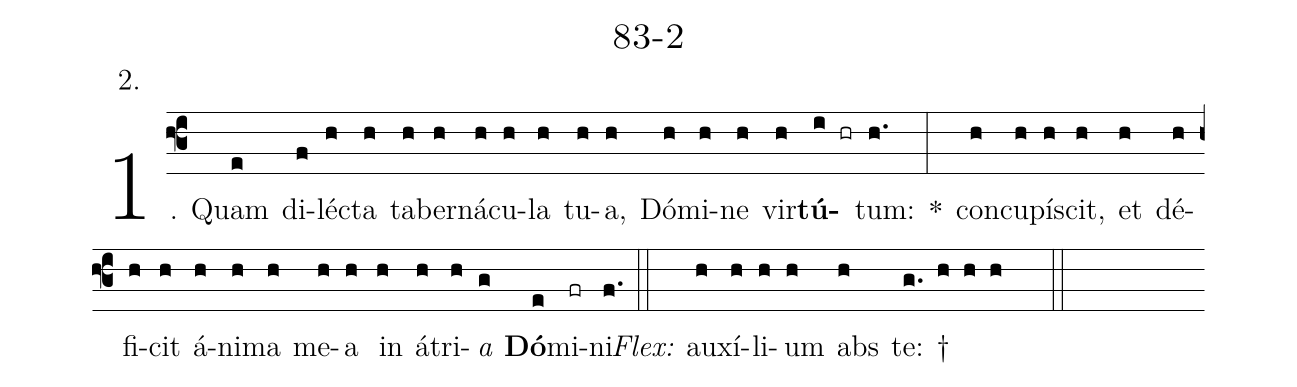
name: 83-2;
annotation: 2.;
%%
(f3)1. Quam(e) di(f)léc(h)ta(h) ta(h)ber(h)ná(h)cu(h)la(h) tu(h)a,(h) Dó(h)mi(h)ne(h) vir(h)<b>tú</b>(i hr)tum:(h.) *(:) con(h)cu(h)pí(h)scit,(h) et(h) dé(h)fi(h)cit(h) á(h)ni(h)ma(h) me(h)a(h) in(h) á(h)tri(h)<i>a</i>(g) <b>Dó</b>(e)mi(fr)ni.(f.) (::)
<i>Flex:</i>()  au(h)xí(h)li(h)um(h) abs(h) te: †(g. h h h  ::)
